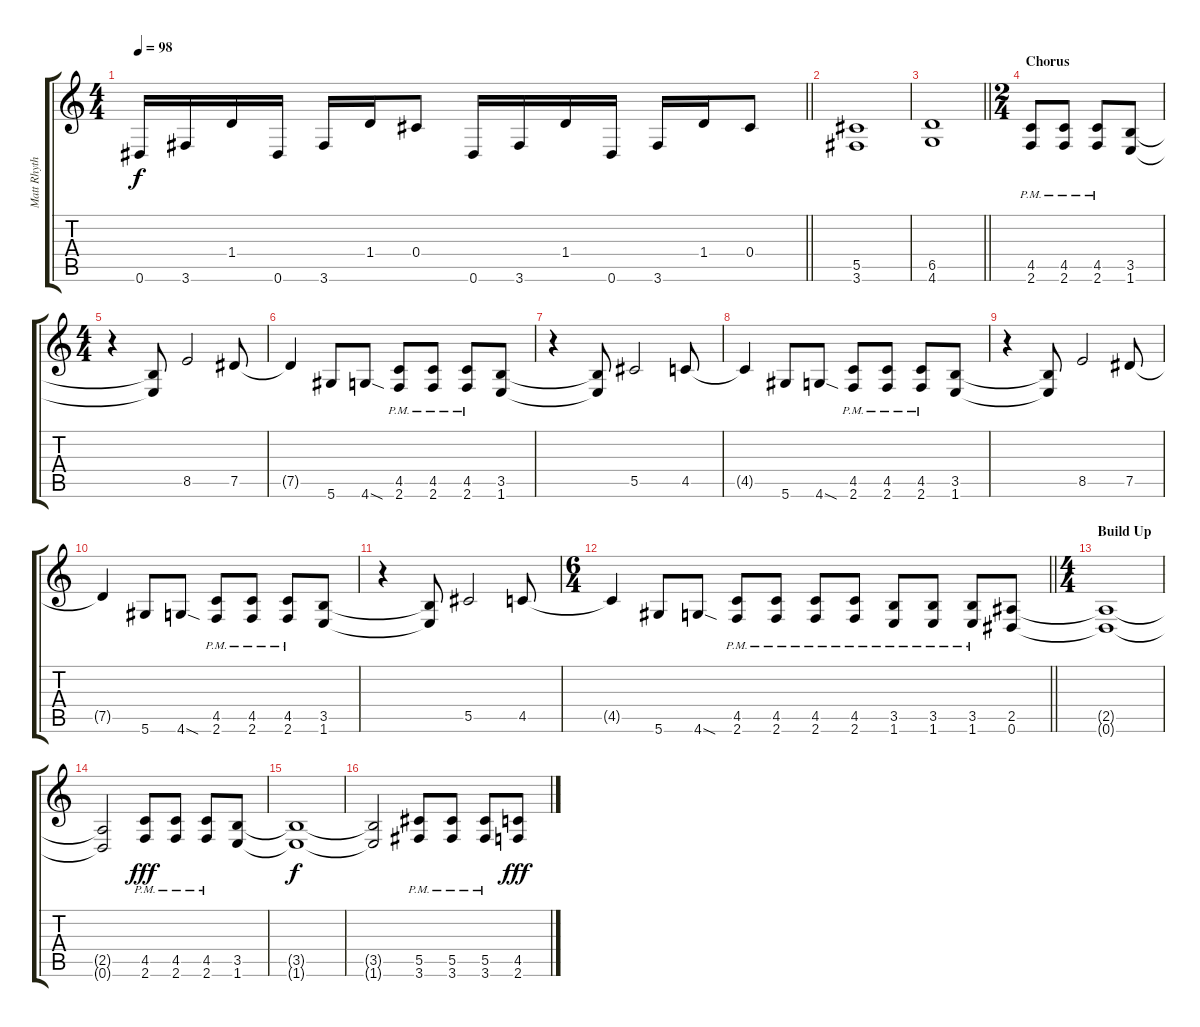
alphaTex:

\track ("Matt Rhythm" "Matt Rhyth") {instrument distortionguitar}
\staff {score tabs}
\tuning (Eb4 Bb3 Gb3 Db3 Ab2 Eb2) {hide}
\ts (4 4)
\tempo 98
\clef g2
\barLineRight lightlight
\ks c
0.6.16{dy f} 3.6.16 1.4.16 0.6.16 3.6.16 1.4.16 0.4.8 0.6.16 3.6.16 1.4.16 0.6.16 3.6.16 1.4.16 0.4.8 |
(5.5 3.6).1 |
\barLineRight lightlight
(6.5 4.6).1 |
\ts (2 4)
\section ("" "Chorus ")
(4.5{pm} 2.6{pm}).8 (4.5{pm} 2.6{pm}).8 (4.5{pm} 2.6{pm}).8 (3.5 1.6).8 |
\ts (4 4)
r.4 (3.5{t} 1.6{t}).8 8.5.2 7.5.8 |
7.5{t}.4 5.6.8 4.6{sod}.8 (4.5{pm} 2.6{pm}).8 (4.5{pm} 2.6{pm}).8 (4.5{pm} 2.6{pm}).8 (3.5 1.6).8 |
r.4 (3.5{t} 1.6{t}).8 5.5.2 4.5.8 |
4.5{t}.4 5.6.8 4.6{sod}.8 (4.5{pm} 2.6{pm}).8 (4.5{pm} 2.6{pm}).8 (4.5{pm} 2.6{pm}).8 (3.5 1.6).8 |
r.4 (3.5{t} 1.6{t}).8 8.5.2 7.5.8 |
7.5{t}.4 5.6.8 4.6{sod}.8 (4.5{pm} 2.6{pm}).8 (4.5{pm} 2.6{pm}).8 (4.5{pm} 2.6{pm}).8 (3.5 1.6).8 |
r.4 (3.5{t} 1.6{t}).8 5.5.2 4.5.8 |
\ts (6 4)
\barLineRight lightlight
4.5{t}.4 5.6.8 4.6{sod}.8 (4.5{pm} 2.6{pm}).8 (4.5{pm} 2.6{pm}).8 (4.5{pm} 2.6{pm}).8 (4.5{pm} 2.6{pm}).8 (3.5{pm} 1.6{pm}).8 (3.5{pm} 1.6{pm}).8 (3.5{pm} 1.6{pm}).8 (2.5 0.6).8 |
\ts (4 4)
\section ("" "Build Up")
(2.5{t} 0.6{t}).1 |
(2.5{t} 0.6{t}).2 (4.5{pm} 2.6{pm}).8{dy fff} (4.5{pm} 2.6{pm}).8 (4.5{pm} 2.6{pm}).8 (3.5 1.6).8 |
(3.5{t} 1.6{t}).1{dy f} |
(3.5{t} 1.6{t}).2 (5.5{pm} 3.6{pm}).8 (5.5{pm} 3.6{pm}).8 (5.5{pm} 3.6{pm}).8 (4.5 2.6).8{dy fff}
